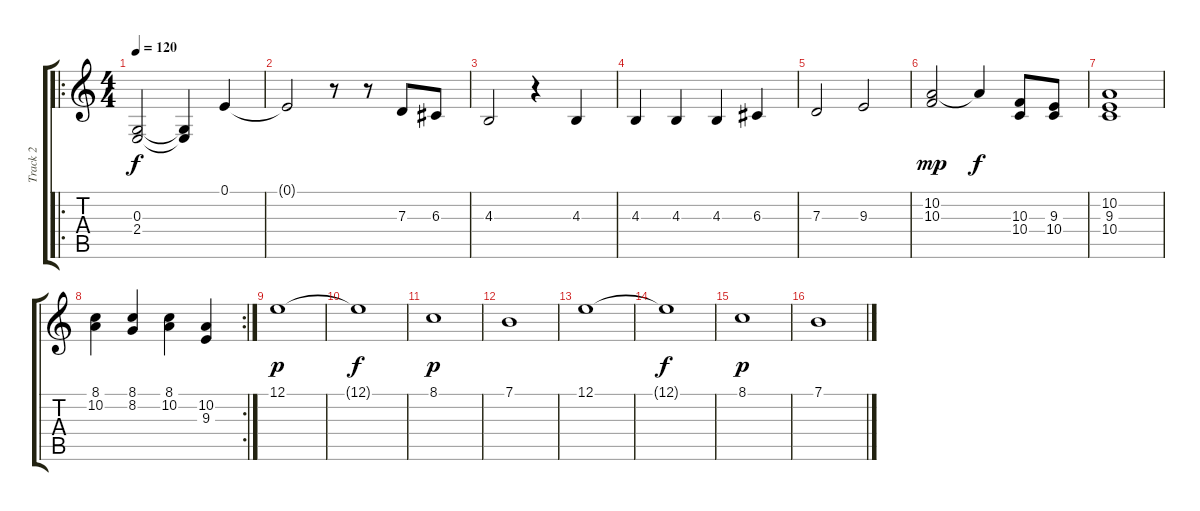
\track ("Track 2" "Track 2") {instrument violin}
\staff {score tabs}
\tuning (E4 B3 G3 D3 A2 E2) {hide}
\ro
\ts (4 4)
\tempo 120
\clef g2
\ks c
(0.3 2.4).2{dy f} (0.3{t} 2.4{t}).4 0.1.4 |
0.1{t}.2 r.8 r.8 7.3.8 6.3.8 |
4.3.2 r.4 4.3.4 |
4.3.4 4.3.4 4.3.4 6.3.4 |
7.3.2 9.3.2 |
(10.2 10.3).2{dy mp} 10.2{t}.4{dy f} (10.3 10.4).8 (9.3 10.4).8 |
(10.2 9.3 10.4).1 |
\rc 2
(8.1 10.2).4 (8.1 8.2).4 (8.1 10.2).4 (10.2 9.3).4 |
12.1.1{dy p} |
12.1{t}.1{dy f} |
8.1.1{dy p} |
7.1.1 |
12.1.1 |
12.1{t}.1{dy f} |
8.1.1{dy p} |
7.1.1
